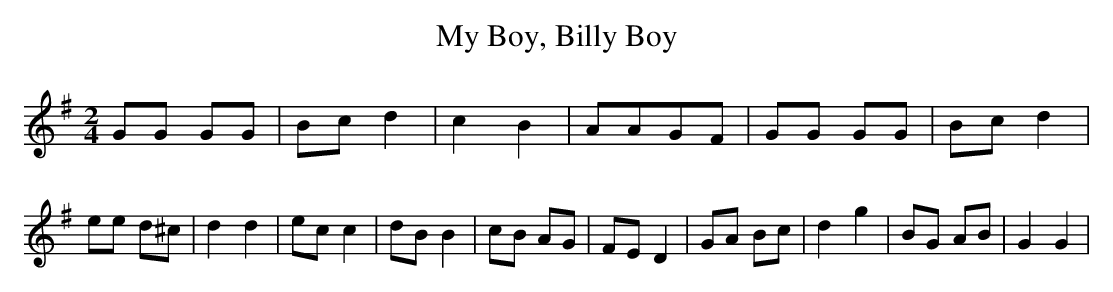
X:1
T:My Boy, Billy Boy
M:2/4
L:1/8
K:G
 GG GG| Bc d2| c2 B2| AAG-F| GG GG| Bc d2| ee d^c| d2 d2| ec c2| dB B2|\
 cB AG| FE D2| GA Bc| d2 g2| BG AB| G2 G2|
